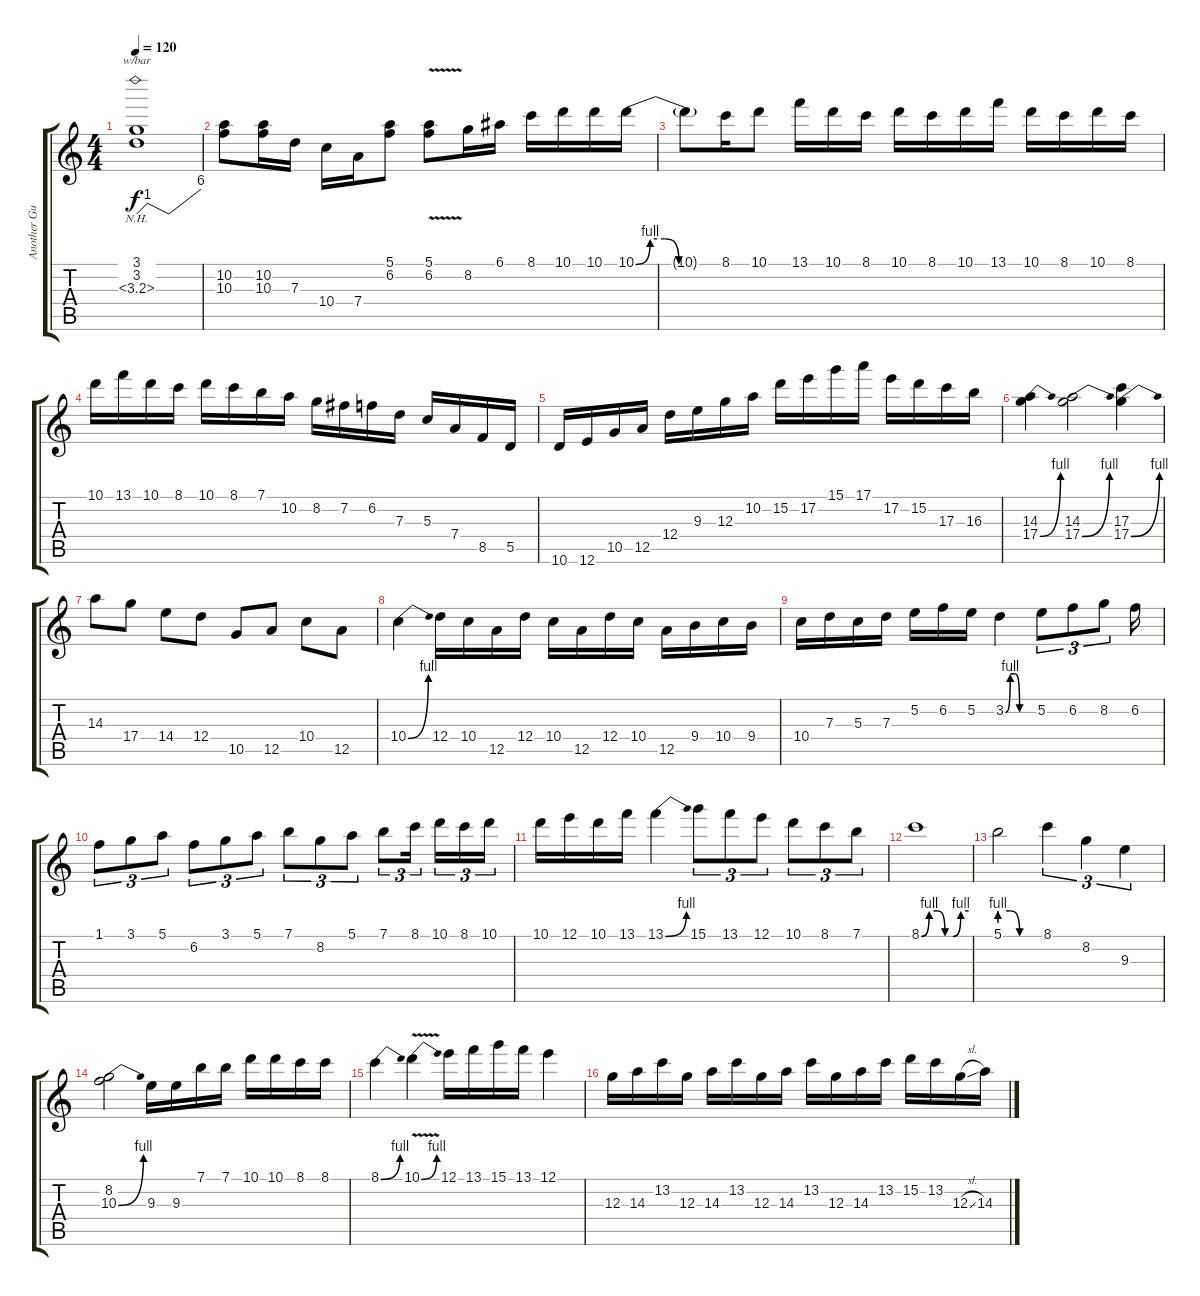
\track ("Another Guitar Solo" "Another Gu") {instrument distortionguitar}
\staff {score tabs}
\tuning (E4 B3 G3 D3 A2 E2) {hide}
\ts (4 4)
\tempo 120
\clef g2
\ks c
(3.1 3.2 3.3{nh}).1{tbe (custom default 0 0 10 4 30 0 60 24) dy f} |
(10.2 10.3).8 (10.2 10.3).16 7.3.16 10.4.16 7.4.16 (5.1 6.2).8 (5.1{v} 6.2{v}).8 8.2.16 6.1.16 8.1.16 10.1.16 10.1.16 10.1{be (custom 0 0 10 4 20 4 30 0 60 0)}.16 |
10.1{t}.8 8.1.16 10.1.8 13.1.16 10.1.16 8.1.16 10.1.16 8.1.16 10.1.16 13.1.16 10.1.16 8.1.16 10.1.16 8.1.16 |
10.1.16 13.1.16 10.1.16 8.1.16 10.1.16 8.1.16 7.1.16 10.2.16 8.2.16 7.2.16 6.2.16 7.3.16 5.3.16 7.4.16 8.5.16 5.5.16 |
10.6.16 12.6.16 10.5.16 12.5.16 12.4.16 9.3.16 12.3.16 10.2.16 15.2.16 17.2.16 15.1.16 17.1.16 17.2.16 15.2.16 17.3.16 16.3.16 |
(14.3 17.4{be (bend 0 0 60 4)}).4 (14.3 17.4{be (bend 0 0 60 4)}).2 (17.3 17.4{be (bend 0 0 60 4)}).4 |
14.3.8 17.4.8 14.4.8 12.4.8 10.5.8 12.5.8 10.4.8 12.5.8 |
10.4{be (bend 0 0 60 4)}.4 12.4.16 10.4.16 12.5.16 12.4.16 10.4.16 12.5.16 12.4.16 10.4.16 12.5.16 9.4.16 10.4.16 9.4.16 |
10.4.16 7.3.16 5.3.16 7.3.16 5.2.16 6.2.16 5.2.16 3.2{be (custom 0 0 10 4 20 4 30 0 60 0)}.4 5.2.8{tu (3 2)} 6.2.8{tu (3 2)} 8.2.8{tu (3 2)} 6.2.16 |
1.1.8{tu (3 2)} 3.1.8{tu (3 2)} 5.1.8{tu (3 2)} 6.2.8{tu (3 2)} 3.1.8{tu (3 2)} 5.1.8{tu (3 2)} 7.1.8{tu (3 2)} 8.2.8{tu (3 2)} 5.1.8{tu (3 2)} 7.1.8{tu (3 2)} 8.1.16{tu (3 2) beam splitsecondary} 10.1.16{tu (3 2)} 8.1.16{tu (3 2)} 10.1.16{tu (3 2)} |
10.1.16 12.1.16 10.1.16 13.1.16 13.1{be (bend 0 0 60 4)}.4 15.1.8{tu (3 2)} 13.1.8{tu (3 2)} 12.1.8{tu (3 2)} 10.1.8{tu (3 2)} 8.1.8{tu (3 2)} 7.1.8{tu (3 2)} |
8.1{be (custom 0 0 10 4 20 4 30 0 40 0 50 4 60 4)}.1 |
5.1{be (custom 0 4 15 4 30 0 60 0)}.2 8.1.4{tu (3 2)} 8.2.4{tu (3 2)} 9.3.4{tu (3 2)} |
(8.2 10.3{be (bend 0 0 60 4)}).2 9.3.16 9.3.16 7.1.16 7.1.16 10.1.16 10.1.16 8.1.16 8.1.16 |
8.1{be (bend 0 0 60 4)}.4 10.1{be (bend 0 0 60 4) v}.4 12.1.16 13.1.16 15.1.16 13.1.16 12.1.4 |
12.3.16 14.3.16 13.2.16 12.3.16 14.3.16 13.2.16 12.3.16 14.3.16 13.2.16 12.3.16 14.3.16 13.2.16 15.2.16 13.2.16 12.3{sl}.16 14.3.16
